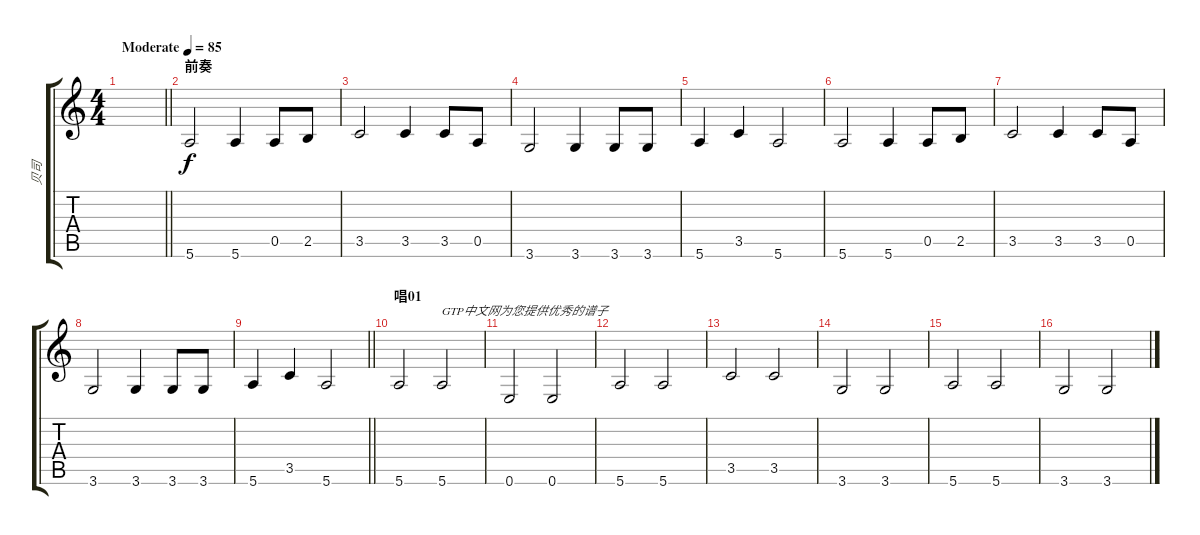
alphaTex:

\track ("贝司" "贝司") {instrument electricbassfinger}
\staff {score tabs}
\tuning (E4 B3 G3 D3 A2 E2) {hide}
\ts (4 4)
\tempo (85 "Moderate")
\clef g2
\barLineRight lightlight
\ks c
|
\section ("" "前奏")
5.6.2 5.6.4 0.5.8 2.5.8 |
3.5.2 3.5.4 3.5.8 0.5.8 |
3.6.2 3.6.4 3.6.8 3.6.8 |
5.6.4 3.5.4 5.6.2 |
5.6.2 5.6.4 0.5.8 2.5.8 |
3.5.2 3.5.4 3.5.8 0.5.8 |
3.6.2 3.6.4 3.6.8 3.6.8 |
\barLineRight lightlight
5.6.4 3.5.4 5.6.2 |
\section ("" "唱01")
5.6.2 5.6.2{txt "GTP中文网为您提供优秀的谱子"} |
0.6.2 0.6.2 |
5.6.2 5.6.2 |
3.5.2 3.5.2 |
3.6.2 3.6.2 |
5.6.2 5.6.2 |
3.6.2 3.6.2
